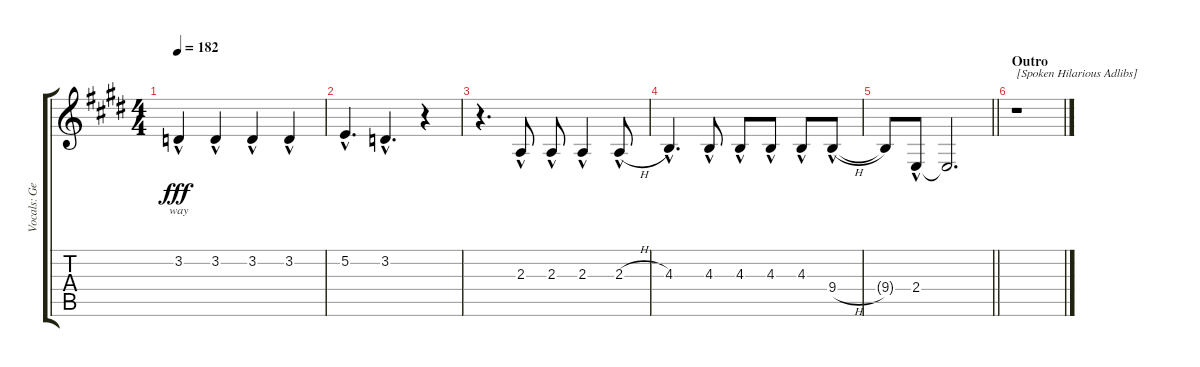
\track ("Vocals: George" "Vocals: Ge") {instrument lead2sawtooth}
\staff {score tabs}
\tuning (E4 B3 G3 D3 A2 E2) {hide}
\ts (4 4)
\tempo 182
\clef g2
\ks e
3.2{hac}.4{lyrics (0 "way") lyrics (1 "") lyrics (2 "") lyrics (3 "") lyrics (4 "") dy fff} 3.2{hac}.4{lyrics (0 "") lyrics (1 "") lyrics (2 "") lyrics (3 "") lyrics (4 "")} 3.2{hac}.4 3.2{hac}.4 |
5.2{hac}.4{d} 3.2{hac}.4{d} r.4 |
r.4{d} 2.3{hac}.8 2.3{hac}.8 2.3{hac}.4 2.3{h hac}.8 |
4.3{hac}.4{d} 4.3{hac}.8 4.3{hac}.8 4.3{hac}.8 4.3{hac}.8 9.4{h hac}.8 |
\barLineRight lightlight
9.4{t}.8 2.4{hac}.8 2.4{t}.2{d} |
\section ("" "Outro")
r.1{txt "[Spoken Hilarious Adlibs]"}
